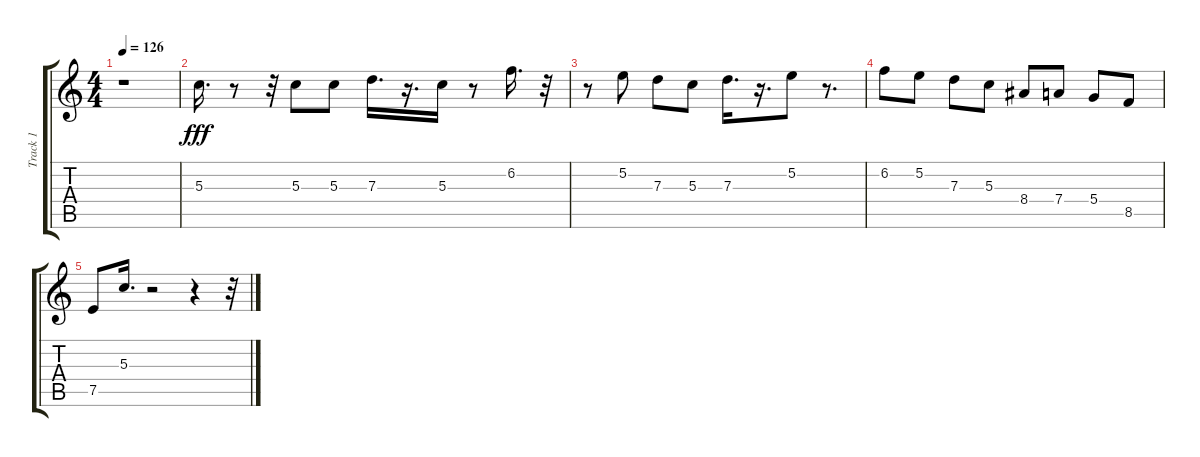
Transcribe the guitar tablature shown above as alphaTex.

\track ("Track 1" "Track 1") {instrument electricguitarclean}
\staff {score tabs}
\tuning (E4 B3 G3 D3 A2 E2) {hide}
\ts (4 4)
\tempo 126
\clef g2
\ks c
r.1{dy fff} |
5.3.16{d} r.8 r.32 5.3.8 5.3.8 7.3.16{d} r.16{d} 5.3.16 r.8 6.2.16{d} r.32 |
r.8 5.2.8 7.3.8 5.3.8 7.3.16{d} r.16{d} 5.2.8 r.8{d} |
6.2.8 5.2.8 7.3.8 5.3.8 8.4.8 7.4.8 5.4.8 8.5.8 |
7.5.8 5.3.16{d} r.2 r.4 r.32
